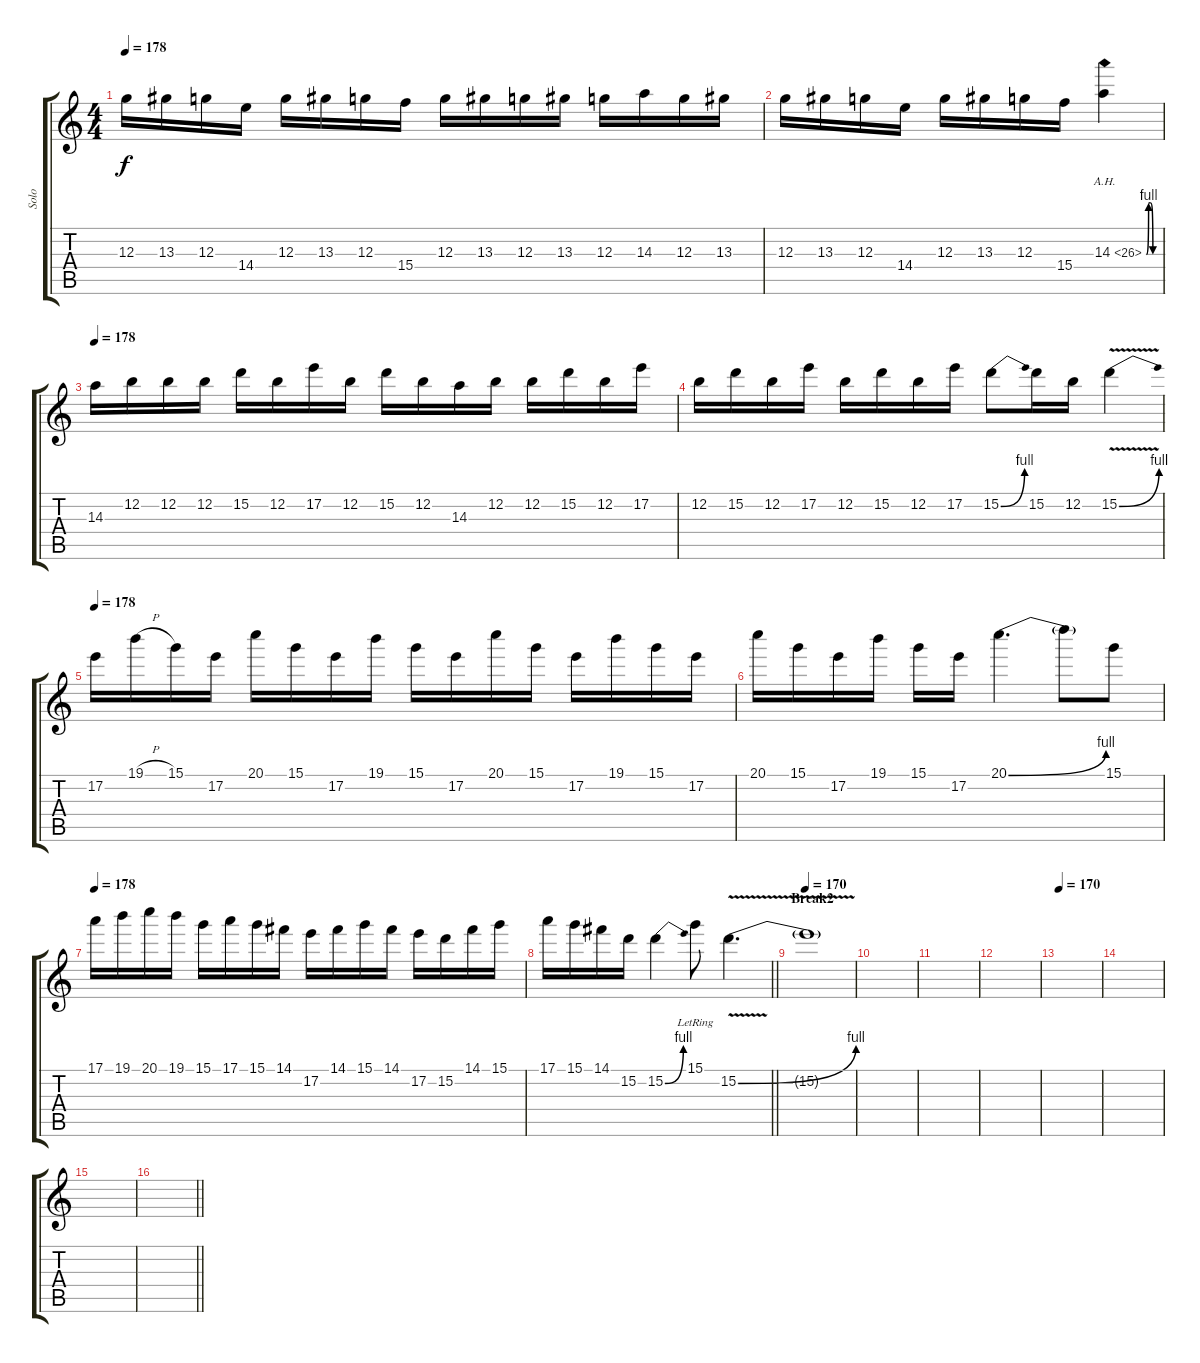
\track ("Solo" "Solo") {instrument overdrivenguitar}
\staff {score tabs}
\tuning (E4 B3 G3 D3 A2 E2) {hide}
\ts (4 4)
\tempo 178
\clef g2
\ks c
12.3.16{dy f} 13.3.16 12.3.16 14.4.16 12.3.16 13.3.16 12.3.16 15.4.16 12.3.16 13.3.16 12.3.16 13.3.16 12.3.16 14.3.16 12.3.16 13.3.16 |
12.3.16 13.3.16 12.3.16 14.4.16 12.3.16 13.3.16 12.3.16 15.4.16 14.3{be (custom 0 0 10 4 20 4 30 0 60 0) ah 12}.4 |
\tempo 178
14.3.16 12.2.16 12.2.16 12.2.16 15.2.16 12.2.16 17.2.16 12.2.16 15.2.16 12.2.16 14.3.16 12.2.16 12.2.16 15.2.16 12.2.16 17.2.16 |
12.2.16 15.2.16 12.2.16 17.2.16 12.2.16 15.2.16 12.2.16 17.2.16 15.2{be (bend 0 0 60 4)}.8 15.2.16 12.2.16 15.2{be (bend 0 0 60 4) v}.4 |
\tempo 178
17.2.16 19.1{h}.16 15.1.16 17.2.16 20.1.16 15.1.16 17.2.16 19.1.16 15.1.16 17.2.16 20.1.16 15.1.16 17.2.16 19.1.16 15.1.16 17.2.16 |
20.1.16 15.1.16 17.2.16 19.1.16 15.1.16 17.2.16 20.1{be (bend 0 0 60 4)}.4{d} 20.1{t}.8 15.1.8 |
\tempo 178
17.1.16 19.1.16 20.1.16 19.1.16 15.1.16 17.1.16 15.1.16 14.1.16 17.2.16 14.1.16 15.1.16 14.1.16 17.2.16 15.2.16 14.1.16 15.1.16 |
\barLineRight lightlight
17.1.16 15.1.16 14.1.16 15.2.16 15.2{be (bend 0 0 60 4)}.4 15.1{lr}.8 15.2{be (bend 0 0 60 4) v}.4{d} |
\section ("" "Break2")
\tempo 170
15.2{t}.1 |
|
|
|
\tempo 170
|
|
|
\barLineRight lightlight
